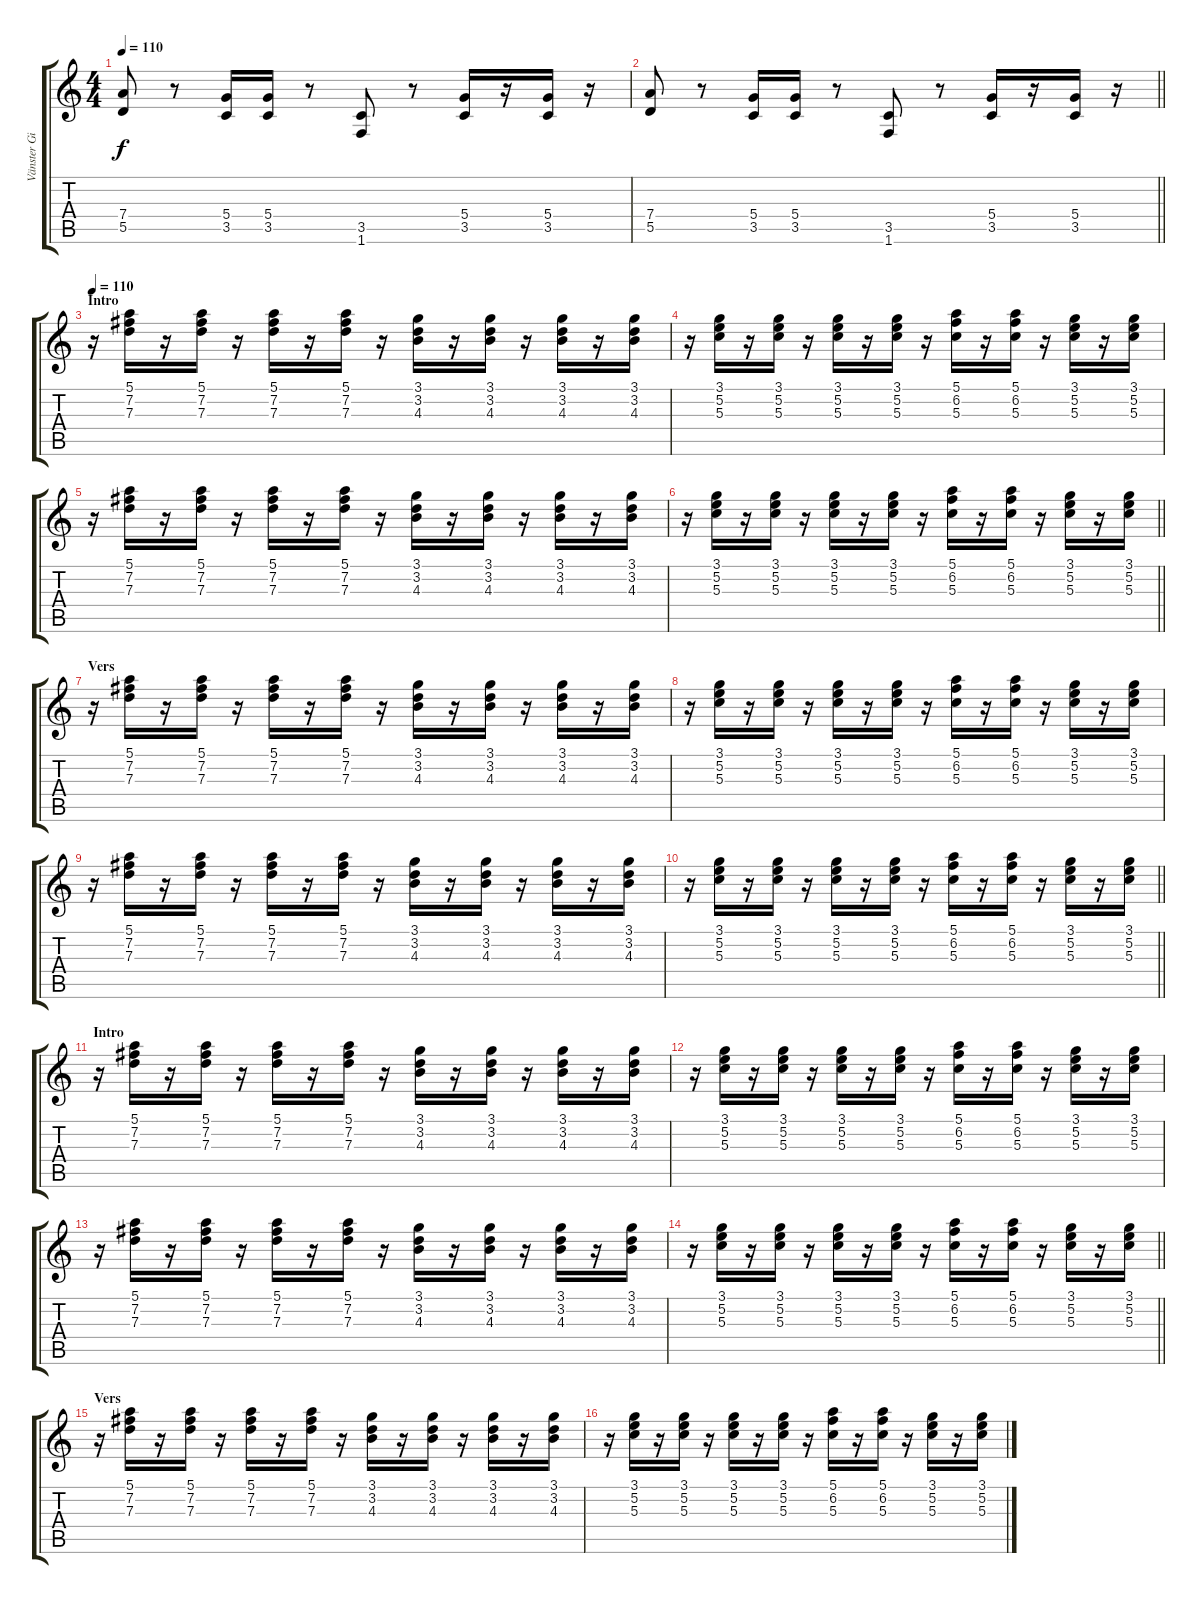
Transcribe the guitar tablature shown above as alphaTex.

\track ("Vänster Gitarr - Mathias" "Vänster Gi") {instrument distortionguitar}
\staff {score tabs}
\tuning (E4 B3 G3 D3 A2 E2) {hide}
\ts (4 4)
\tempo 110
\tempo 105
\tempo 110
\clef g2
\ks c
(7.4 5.5).8{dy f instrument distortionguitar} r.8 (5.4 3.5).16 (5.4 3.5).16 r.8 (3.5 1.6).8 r.8 (5.4 3.5).16 r.16 (5.4 3.5).16 r.16 |
\barLineRight lightlight
(7.4 5.5).8 r.8 (5.4 3.5).16 (5.4 3.5).16 r.8 (3.5 1.6).8 r.8 (5.4 3.5).16 r.16 (5.4 3.5).16 r.16 |
\section ("" "Intro")
\tempo 110
r.16 (5.1 7.2 7.3).16 r.16 (5.1 7.2 7.3).16 r.16 (5.1 7.2 7.3).16 r.16 (5.1 7.2 7.3).16 r.16 (3.1 3.2 4.3).16 r.16 (3.1 3.2 4.3).16 r.16 (3.1 3.2 4.3).16 r.16 (3.1 3.2 4.3).16 |
r.16 (3.1 5.2 5.3).16 r.16 (3.1 5.2 5.3).16 r.16 (3.1 5.2 5.3).16 r.16 (3.1 5.2 5.3).16 r.16 (5.1 6.2 5.3).16 r.16 (5.1 6.2 5.3).16 r.16 (3.1 5.2 5.3).16 r.16 (3.1 5.2 5.3).16 |
r.16 (5.1 7.2 7.3).16 r.16 (5.1 7.2 7.3).16 r.16 (5.1 7.2 7.3).16 r.16 (5.1 7.2 7.3).16 r.16 (3.1 3.2 4.3).16 r.16 (3.1 3.2 4.3).16 r.16 (3.1 3.2 4.3).16 r.16 (3.1 3.2 4.3).16 |
\barLineRight lightlight
r.16 (3.1 5.2 5.3).16 r.16 (3.1 5.2 5.3).16 r.16 (3.1 5.2 5.3).16 r.16 (3.1 5.2 5.3).16 r.16 (5.1 6.2 5.3).16 r.16 (5.1 6.2 5.3).16 r.16 (3.1 5.2 5.3).16 r.16 (3.1 5.2 5.3).16 |
\section ("" "Vers")
r.16 (5.1 7.2 7.3).16 r.16 (5.1 7.2 7.3).16 r.16 (5.1 7.2 7.3).16 r.16 (5.1 7.2 7.3).16 r.16 (3.1 3.2 4.3).16 r.16 (3.1 3.2 4.3).16 r.16 (3.1 3.2 4.3).16 r.16 (3.1 3.2 4.3).16 |
r.16 (3.1 5.2 5.3).16 r.16 (3.1 5.2 5.3).16 r.16 (3.1 5.2 5.3).16 r.16 (3.1 5.2 5.3).16 r.16 (5.1 6.2 5.3).16 r.16 (5.1 6.2 5.3).16 r.16 (3.1 5.2 5.3).16 r.16 (3.1 5.2 5.3).16 |
r.16 (5.1 7.2 7.3).16 r.16 (5.1 7.2 7.3).16 r.16 (5.1 7.2 7.3).16 r.16 (5.1 7.2 7.3).16 r.16 (3.1 3.2 4.3).16 r.16 (3.1 3.2 4.3).16 r.16 (3.1 3.2 4.3).16 r.16 (3.1 3.2 4.3).16 |
\barLineRight lightlight
r.16 (3.1 5.2 5.3).16 r.16 (3.1 5.2 5.3).16 r.16 (3.1 5.2 5.3).16 r.16 (3.1 5.2 5.3).16 r.16 (5.1 6.2 5.3).16 r.16 (5.1 6.2 5.3).16 r.16 (3.1 5.2 5.3).16 r.16 (3.1 5.2 5.3).16 |
\section ("" "Intro")
r.16 (5.1 7.2 7.3).16 r.16 (5.1 7.2 7.3).16 r.16 (5.1 7.2 7.3).16 r.16 (5.1 7.2 7.3).16 r.16 (3.1 3.2 4.3).16 r.16 (3.1 3.2 4.3).16 r.16 (3.1 3.2 4.3).16 r.16 (3.1 3.2 4.3).16 |
r.16 (3.1 5.2 5.3).16 r.16 (3.1 5.2 5.3).16 r.16 (3.1 5.2 5.3).16 r.16 (3.1 5.2 5.3).16 r.16 (5.1 6.2 5.3).16 r.16 (5.1 6.2 5.3).16 r.16 (3.1 5.2 5.3).16 r.16 (3.1 5.2 5.3).16 |
r.16 (5.1 7.2 7.3).16 r.16 (5.1 7.2 7.3).16 r.16 (5.1 7.2 7.3).16 r.16 (5.1 7.2 7.3).16 r.16 (3.1 3.2 4.3).16 r.16 (3.1 3.2 4.3).16 r.16 (3.1 3.2 4.3).16 r.16 (3.1 3.2 4.3).16 |
\barLineRight lightlight
r.16 (3.1 5.2 5.3).16 r.16 (3.1 5.2 5.3).16 r.16 (3.1 5.2 5.3).16 r.16 (3.1 5.2 5.3).16 r.16 (5.1 6.2 5.3).16 r.16 (5.1 6.2 5.3).16 r.16 (3.1 5.2 5.3).16 r.16 (3.1 5.2 5.3).16 |
\section ("" "Vers")
r.16 (5.1 7.2 7.3).16 r.16 (5.1 7.2 7.3).16 r.16 (5.1 7.2 7.3).16 r.16 (5.1 7.2 7.3).16 r.16 (3.1 3.2 4.3).16 r.16 (3.1 3.2 4.3).16 r.16 (3.1 3.2 4.3).16 r.16 (3.1 3.2 4.3).16 |
r.16 (3.1 5.2 5.3).16 r.16 (3.1 5.2 5.3).16 r.16 (3.1 5.2 5.3).16 r.16 (3.1 5.2 5.3).16 r.16 (5.1 6.2 5.3).16 r.16 (5.1 6.2 5.3).16 r.16 (3.1 5.2 5.3).16 r.16 (3.1 5.2 5.3).16
